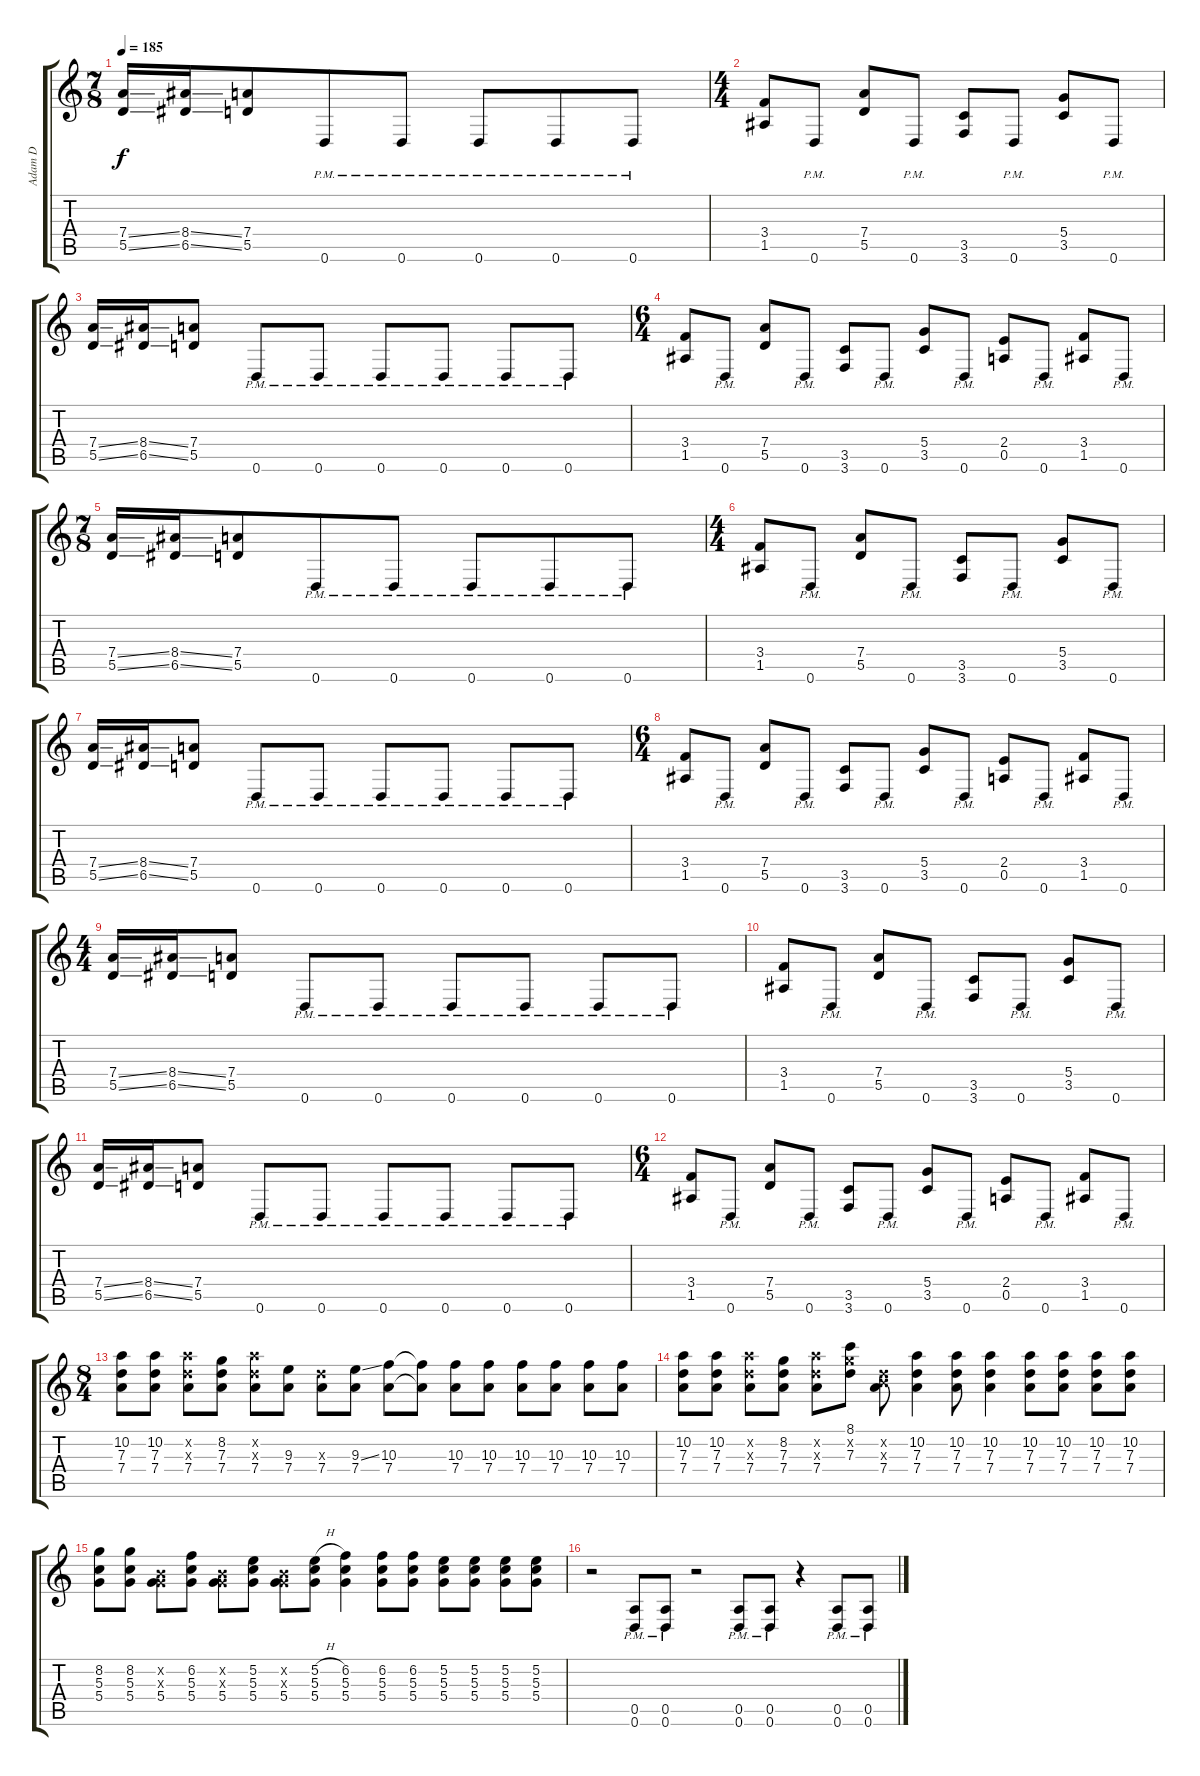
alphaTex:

\track ("Adam D" "Adam D") {instrument distortionguitar}
\staff {score tabs}
\tuning (E4 B3 G3 D3 A2 D2) {hide}
\ts (7 8)
\tempo 185
\clef g2
\ks c
(7.4{ss} 5.5{ss}).16{dy f} (8.4{ss} 6.5{ss}).16 (7.4 5.5).8 0.6{pm}.8 0.6{pm}.8 0.6{pm}.8 0.6{pm}.8 0.6{pm}.8 |
\ts (4 4)
(3.4 1.5).8 0.6{pm}.8 (7.4 5.5).8 0.6{pm}.8 (3.5 3.6).8 0.6{pm}.8 (5.4 3.5).8 0.6{pm}.8 |
(7.4{ss} 5.5{ss}).16 (8.4{ss} 6.5{ss}).16 (7.4 5.5).8 0.6{pm}.8 0.6{pm}.8 0.6{pm}.8 0.6{pm}.8 0.6{pm}.8 0.6{pm}.8 |
\ts (6 4)
(3.4 1.5).8 0.6{pm}.8 (7.4 5.5).8 0.6{pm}.8 (3.5 3.6).8 0.6{pm}.8 (5.4 3.5).8 0.6{pm}.8 (2.4 0.5).8 0.6{pm}.8 (3.4 1.5).8 0.6{pm}.8 |
\ts (7 8)
(7.4{ss} 5.5{ss}).16 (8.4{ss} 6.5{ss}).16 (7.4 5.5).8 0.6{pm}.8 0.6{pm}.8 0.6{pm}.8 0.6{pm}.8 0.6{pm}.8 |
\ts (4 4)
(3.4 1.5).8 0.6{pm}.8 (7.4 5.5).8 0.6{pm}.8 (3.5 3.6).8 0.6{pm}.8 (5.4 3.5).8 0.6{pm}.8 |
(7.4{ss} 5.5{ss}).16 (8.4{ss} 6.5{ss}).16 (7.4 5.5).8 0.6{pm}.8 0.6{pm}.8 0.6{pm}.8 0.6{pm}.8 0.6{pm}.8 0.6{pm}.8 |
\ts (6 4)
(3.4 1.5).8 0.6{pm}.8 (7.4 5.5).8 0.6{pm}.8 (3.5 3.6).8 0.6{pm}.8 (5.4 3.5).8 0.6{pm}.8 (2.4 0.5).8 0.6{pm}.8 (3.4 1.5).8 0.6{pm}.8 |
\ts (4 4)
(7.4{ss} 5.5{ss}).16 (8.4{ss} 6.5{ss}).16 (7.4 5.5).8 0.6{pm}.8 0.6{pm}.8 0.6{pm}.8 0.6{pm}.8 0.6{pm}.8 0.6{pm}.8 |
(3.4 1.5).8 0.6{pm}.8 (7.4 5.5).8 0.6{pm}.8 (3.5 3.6).8 0.6{pm}.8 (5.4 3.5).8 0.6{pm}.8 |
(7.4{ss} 5.5{ss}).16 (8.4{ss} 6.5{ss}).16 (7.4 5.5).8 0.6{pm}.8 0.6{pm}.8 0.6{pm}.8 0.6{pm}.8 0.6{pm}.8 0.6{pm}.8 |
\ts (6 4)
(3.4 1.5).8 0.6{pm}.8 (7.4 5.5).8 0.6{pm}.8 (3.5 3.6).8 0.6{pm}.8 (5.4 3.5).8 0.6{pm}.8 (2.4 0.5).8 0.6{pm}.8 (3.4 1.5).8 0.6{pm}.8 |
\ts (8 4)
(10.2 7.3 7.4).8 (10.2 7.3 7.4).8 (10.2{x} 7.3{x} 7.4).8 (8.2 7.3 7.4).8 (10.2{x} 7.3{x} 7.4).8 (9.3 7.4).8 (7.3{x} 7.4).8 (9.3{ss} 7.4).8 (10.3 7.4).8 (10.3{t} 7.4{t}).8 (10.3 7.4).8 (10.3 7.4).8 (10.3 7.4).8 (10.3 7.4).8 (10.3 7.4).8 (10.3 7.4).8 |
(10.2 7.3 7.4).8 (10.2 7.3 7.4).8 (10.2{x} 7.3{x} 7.4).8 (8.2 7.3 7.4).8 (10.2{x} 7.3{x} 7.4).8 (8.1 8.2{x} 7.3).8 (0.2{x} 7.3{x} 7.4).8 (10.2 7.3 7.4).4 (10.2 7.3 7.4).8 (10.2 7.3 7.4).4 (10.2 7.3 7.4).8 (10.2 7.3 7.4).8 (10.2 7.3 7.4).8 (10.2 7.3 7.4).8 |
(8.2 5.3 5.4).8 (8.2 5.3 5.4).8 (0.2{x} 0.3{x} 5.4).8 (6.2 5.3 5.4).8 (0.2{x} 0.3{x} 5.4).8 (5.2 5.3 5.4).8 (0.2{x} 0.3{x} 5.4).8 (5.2{h} 5.3 5.4).8 (6.2 5.3 5.4).4 (6.2 5.3 5.4).8 (6.2 5.3 5.4).8 (5.2 5.3 5.4).8 (5.2 5.3 5.4).8 (5.2 5.3 5.4).8 (5.2 5.3 5.4).8 |
r.2 (0.5{pm} 0.6{pm}).8 (0.5{pm} 0.6{pm}).8 r.2 (0.5{pm} 0.6{pm}).8 (0.5{pm} 0.6{pm}).8 r.4 (0.5{pm} 0.6{pm}).8 (0.5{pm} 0.6{pm}).8
